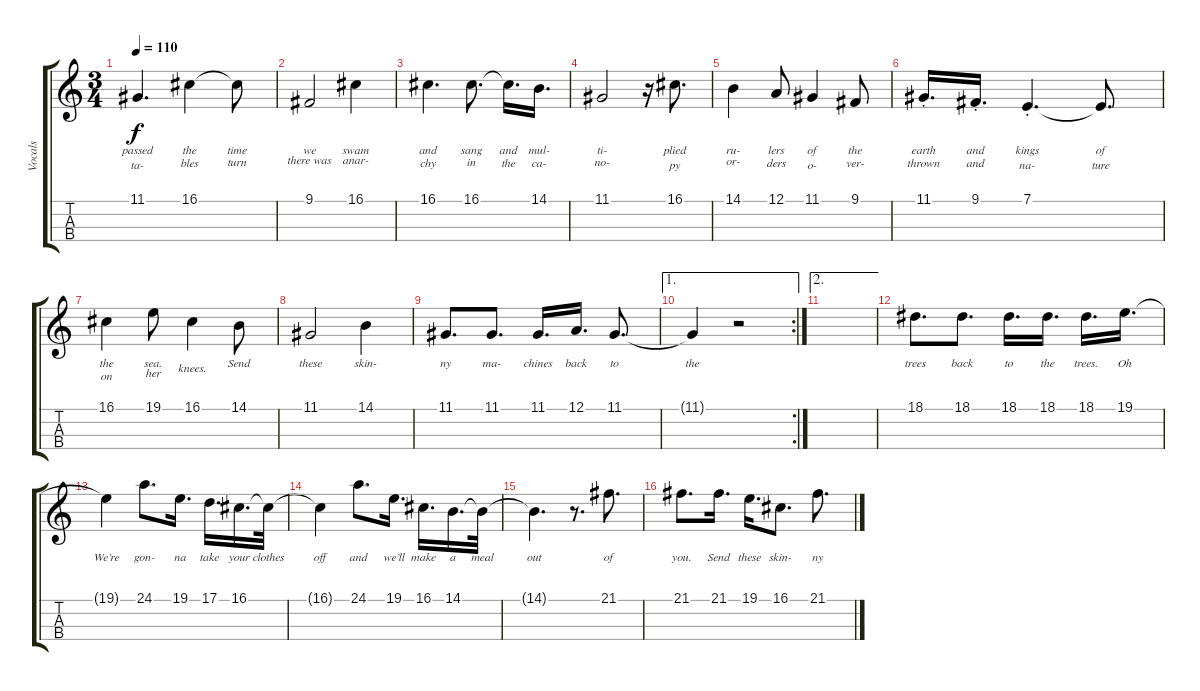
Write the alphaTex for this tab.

\track ("Vocals" "Vocals") {instrument choiraahs}
\staff {score tabs}
\tuning (A3 D3 G2 C2) {hide}
\ts (3 4)
\tempo 110
\clef g2
\ks c
11.1{t}.4{d lyrics (0 "passed") lyrics (1 "ta-") lyrics (2 "") lyrics (3 "") lyrics (4 "") dy f} 16.1.4{lyrics (0 "the") lyrics (1 "bles") lyrics (2 "") lyrics (3 "") lyrics (4 "")} 16.1{t}.8{lyrics (0 "time") lyrics (1 "turn") lyrics (2 "") lyrics (3 "") lyrics (4 "")} |
9.1.2{lyrics (0 "we") lyrics (1 "there was") lyrics (2 "") lyrics (3 "") lyrics (4 "")} 16.1.4{lyrics (0 "swam") lyrics (1 "anar-") lyrics (2 "") lyrics (3 "") lyrics (4 "")} |
16.1.4{d lyrics (0 "and") lyrics (1 "chy") lyrics (2 "") lyrics (3 "") lyrics (4 "")} 16.1.8{d lyrics (0 "sang") lyrics (1 "in") lyrics (2 "") lyrics (3 "") lyrics (4 "")} 16.1{t}.16{d lyrics (0 "and") lyrics (1 "the") lyrics (2 "") lyrics (3 "") lyrics (4 "")} 14.1.16{d lyrics (0 "mul-") lyrics (1 "ca-") lyrics (2 "") lyrics (3 "") lyrics (4 "")} |
11.1.2{lyrics (0 "ti-") lyrics (1 "no-") lyrics (2 "") lyrics (3 "") lyrics (4 "")} r.16 16.1.8{d lyrics (0 "plied") lyrics (1 "py") lyrics (2 "") lyrics (3 "") lyrics (4 "")} |
14.1.4{lyrics (0 "ru-") lyrics (1 "or-") lyrics (2 "") lyrics (3 "") lyrics (4 "")} 12.1.8{lyrics (0 "lers") lyrics (1 "ders") lyrics (2 "") lyrics (3 "") lyrics (4 "")} 11.1.4{lyrics (0 "of") lyrics (1 "o-") lyrics (2 "") lyrics (3 "") lyrics (4 "")} 9.1.8{lyrics (0 "the") lyrics (1 "ver-") lyrics (2 "") lyrics (3 "") lyrics (4 "")} |
11.1{st}.16{d lyrics (0 "earth") lyrics (1 "thrown") lyrics (2 "") lyrics (3 "") lyrics (4 "")} 9.1{st}.16{d lyrics (0 "and") lyrics (1 "and") lyrics (2 "") lyrics (3 "") lyrics (4 "")} 7.1{st}.4{d lyrics (0 "kings") lyrics (1 "na-") lyrics (2 "") lyrics (3 "") lyrics (4 "")} 7.1{t}.8{d lyrics (0 "of") lyrics (1 "ture") lyrics (2 "") lyrics (3 "") lyrics (4 "")} |
16.1.4{lyrics (0 "the") lyrics (1 "on") lyrics (2 "") lyrics (3 "") lyrics (4 "")} 19.1.8{lyrics (0 "sea.") lyrics (1 "her") lyrics (2 "") lyrics (3 "") lyrics (4 "")} 16.1.4{lyrics (0 "") lyrics (1 "knees.") lyrics (2 "") lyrics (3 "") lyrics (4 "")} 14.1.8{lyrics (0 "Send") lyrics (1 "") lyrics (2 "") lyrics (3 "") lyrics (4 "")} |
11.1.2{lyrics (0 "these") lyrics (1 "") lyrics (2 "") lyrics (3 "") lyrics (4 "")} 14.1.4{lyrics (0 "skin-") lyrics (1 "") lyrics (2 "") lyrics (3 "") lyrics (4 "")} |
11.1.8{d lyrics (0 "ny") lyrics (1 "") lyrics (2 "") lyrics (3 "") lyrics (4 "")} 11.1.8{d lyrics (0 "ma-") lyrics (1 "") lyrics (2 "") lyrics (3 "") lyrics (4 "")} 11.1.16{d lyrics (0 "chines") lyrics (1 "") lyrics (2 "") lyrics (3 "") lyrics (4 "")} 12.1.16{d lyrics (0 "back") lyrics (1 "") lyrics (2 "") lyrics (3 "") lyrics (4 "")} 11.1.8{d lyrics (0 "to") lyrics (1 "") lyrics (2 "") lyrics (3 "") lyrics (4 "")} |
\ae 1
\rc 2
11.1{t}.4{lyrics (0 "the") lyrics (1 "") lyrics (2 "") lyrics (3 "") lyrics (4 "")} r.2 |
\ae 2
|
18.1.8{d lyrics (0 "trees") lyrics (1 "") lyrics (2 "") lyrics (3 "") lyrics (4 "")} 18.1.8{d lyrics (0 "back") lyrics (1 "") lyrics (2 "") lyrics (3 "") lyrics (4 "")} 18.1.16{d lyrics (0 "to") lyrics (1 "") lyrics (2 "") lyrics (3 "") lyrics (4 "")} 18.1.16{d lyrics (0 "the") lyrics (1 "") lyrics (2 "") lyrics (3 "") lyrics (4 "")} 18.1.16{d lyrics (0 "trees.") lyrics (1 "") lyrics (2 "") lyrics (3 "") lyrics (4 "")} 19.1.16{d lyrics (0 "Oh") lyrics (1 "") lyrics (2 "") lyrics (3 "") lyrics (4 "")} |
19.1{t}.4{lyrics (0 "We’re") lyrics (1 "") lyrics (2 "") lyrics (3 "") lyrics (4 "")} 24.1.8{d lyrics (0 "gon-") lyrics (1 "") lyrics (2 "") lyrics (3 "") lyrics (4 "")} 19.1.16{d lyrics (0 "na") lyrics (1 "") lyrics (2 "") lyrics (3 "") lyrics (4 "")} 17.1.16{d lyrics (0 "take") lyrics (1 "") lyrics (2 "") lyrics (3 "") lyrics (4 "")} 16.1.16{d lyrics (0 "your") lyrics (1 "") lyrics (2 "") lyrics (3 "") lyrics (4 "")} 16.1{t}.32{lyrics (0 "clothes") lyrics (1 "") lyrics (2 "") lyrics (3 "") lyrics (4 "")} |
16.1{t}.4{lyrics (0 "off") lyrics (1 "") lyrics (2 "") lyrics (3 "") lyrics (4 "")} 24.1.8{d lyrics (0 "and") lyrics (1 "") lyrics (2 "") lyrics (3 "") lyrics (4 "")} 19.1.16{d lyrics (0 "we’ll") lyrics (1 "") lyrics (2 "") lyrics (3 "") lyrics (4 "")} 16.1.16{d lyrics (0 "make") lyrics (1 "") lyrics (2 "") lyrics (3 "") lyrics (4 "")} 14.1.16{d lyrics (0 "a") lyrics (1 "") lyrics (2 "") lyrics (3 "") lyrics (4 "")} 14.1{t}.32{lyrics (0 "meal") lyrics (1 "") lyrics (2 "") lyrics (3 "") lyrics (4 "")} |
14.1{t}.4{d lyrics (0 "out") lyrics (1 "") lyrics (2 "") lyrics (3 "") lyrics (4 "")} r.8{d} 21.1.8{d lyrics (0 "of") lyrics (1 "") lyrics (2 "") lyrics (3 "") lyrics (4 "")} |
21.1.8{d lyrics (0 "you.") lyrics (1 "") lyrics (2 "") lyrics (3 "") lyrics (4 "")} 21.1.16{d lyrics (0 "Send") lyrics (1 "") lyrics (2 "") lyrics (3 "") lyrics (4 "")} 19.1.16{d lyrics (0 "these") lyrics (1 "") lyrics (2 "") lyrics (3 "") lyrics (4 "")} 16.1.8{d lyrics (0 "skin-") lyrics (1 "") lyrics (2 "") lyrics (3 "") lyrics (4 "")} 21.1.8{d lyrics (0 "ny") lyrics (1 "") lyrics (2 "") lyrics (3 "") lyrics (4 "")}
